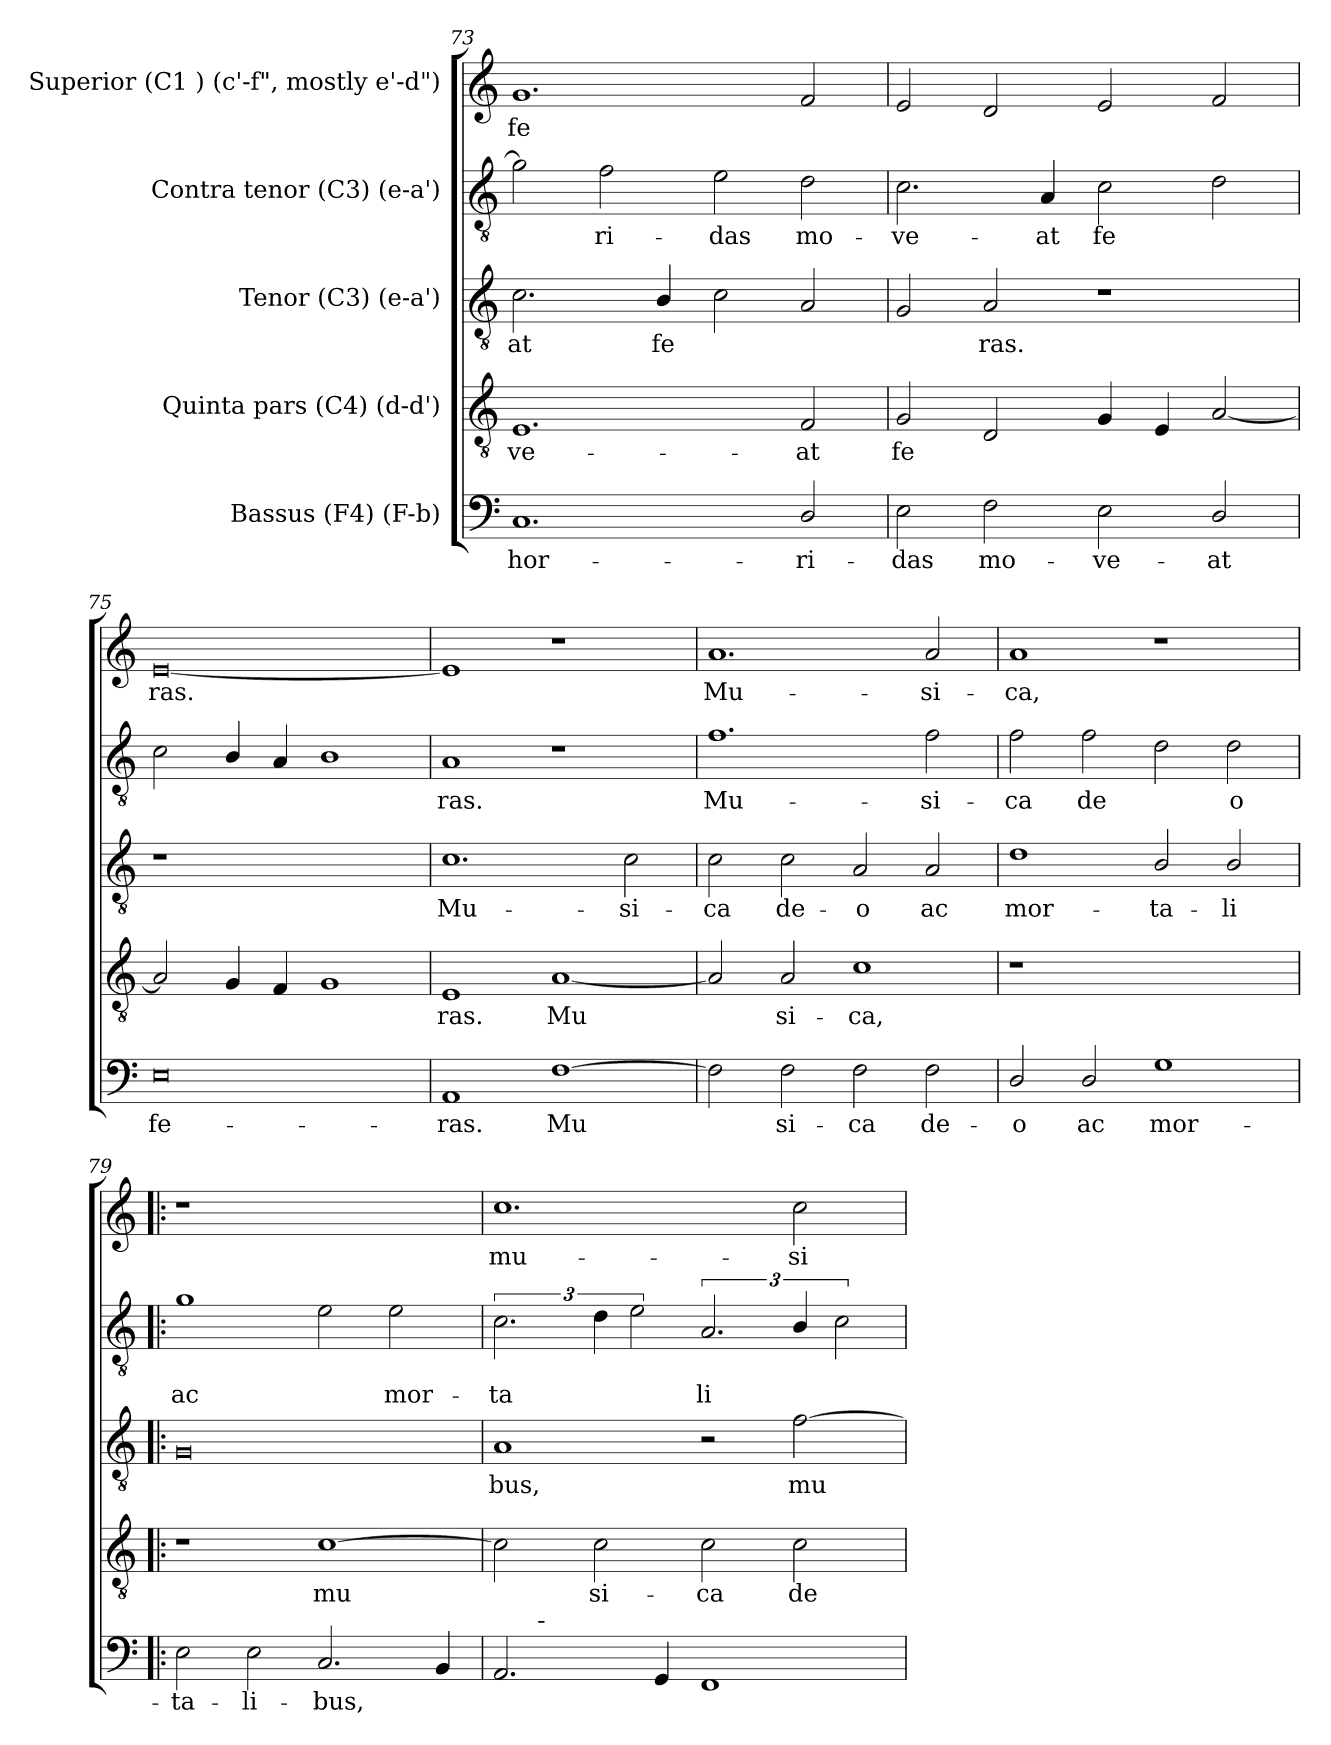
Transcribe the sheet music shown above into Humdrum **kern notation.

**kern	**text	**kern	**text	**kern	**text	**kern	**text	**text	**kern	**text
*part5	*part5	*part4	*part4	*part3	*part3	*part2	*part2	*part2	*part1	*part1
*staff5	*staff5	*staff4	*staff4	*staff3	*staff3	*staff2	*staff2	*staff2	*staff1	*staff1
*I"Bassus (F4)  (F-b)	*	*I"Quinta pars (C4)  (d-d')	*	*I"Tenor (C3)  (e-a')	*	*I"Contra tenor (C3)  (e-a')	*	*	*I"Superior (C1 )  (c'-f", mostly e'-d")	*
*clefF4	*	*clefGv2	*	*clefGv2	*	*clefGv2	*	*	*clefG2	*
*k[]	*	*k[]	*	*k[]	*	*k[]	*	*	*k[]	*
*C:	*	*C:	*	*C:	*	*C:	*	*	*C:	*
=73	=73	=73	=73	=73	=73	=73	=73	=73	=73	=73
!	!LO:LY:b:cj	!	!LO:LY:b:cj	!	!LO:LY:b:cj	!	!LO:LY:b:cj	!	!	!LO:LY:b:cj
1.C	hor-	1.E	-ve-	2.c\	-at	2g\]	--	.	1.g	fe-
!	!	!	!	!	!	!	!LO:LY:b:cj	!	!	!
.	.	.	.	.	.	2f\	-ri-	.	.	.
!	!	!	!	!	!LO:LY:b:cj	!	!	!	!	!
.	.	.	.	4B/	fe-	.	.	.	.	.
!	!	!	!	!	!LO:LY:b:cj	!	!LO:LY:b:cj	!	!	!
.	.	.	.	2c\	--	2e\	-das	.	.	.
!	!LO:LY:b:cj	!	!LO:LY:b:cj	!	!LO:LY:b:cj	!	!LO:LY:b:cj	!	!	!LO:LY:b:cj
2D/	-ri-	2F/	-at	2A/	--	2d\	mo-	.	2f/	--
=74	=74	=74	=74	=74	=74	=74	=74	=74	=74	=74
!	!LO:LY:b:cj	!	!LO:LY:b:cj	!	!LO:LY:b:cj	!	!LO:LY:b:cj	!	!	!LO:LY:b:cj
2E\	-das	2G/	fe-	2G/	--	2.c\	-ve-	.	2e/	--
!	!LO:LY:b:cj	!	!LO:LY:b:cj	!	!LO:LY:b:cj	!	!	!	!	!LO:LY:b:cj
2F\	mo-	2D/	--	2A/	-ras.	.	.	.	2d/	--
!	!	!	!	!	!	!	!LO:LY:b:cj	!	!	!
.	.	.	.	.	.	4A/	-at	.	.	.
!	!LO:LY:b:cj	!	!LO:LY:b:cj	!	!	!	!LO:LY:b:cj	!	!	!LO:LY:b:cj
2E\	-ve-	4G/	--	1r	.	2c\	fe-	.	2e/	--
!	!	!	!LO:LY:b:cj	!	!	!	!	!	!	!
.	.	4E/	--	.	.	.	.	.	.	.
!	!LO:LY:b:cj	!	!LO:LY:b:cj	!	!	!	!LO:LY:b:cj	!	!	!LO:LY:b:cj
2D/	-at	[<2A/	--	.	.	2d\	--	.	2f/	--
=75	=75	=75	=75	=75	=75	=75	=75	=75	=75	=75
!	!LO:LY:b:cj	!	!LO:LY:b:cj	!	!	!	!LO:LY:b:cj	!	!	!LO:LY:b:cj
0E	fe-	2A/]	--	1r	.	2c\	--	.	[>0e	-ras.
!	!	!	!LO:LY:b:cj	!	!	!	!LO:LY:b:cj	!	!	!
.	.	4G/	--	.	.	4B/	--	.	.	.
!	!	!	!LO:LY:b:cj	!	!	!	!LO:LY:b:cj	!	!	!
.	.	4F/	--	.	.	4A/	--	.	.	.
!	!	!	!LO:LY:b:cj	!	!	!	!LO:LY:b:cj	!	!	!
.	.	1G	--	1ryy	.	1B	--	.	.	.
!!LO:PB:g=z
=76	=76	=76	=76	=76	=76	=76	=76	=76	=76	=76
!	!LO:LY:b:cj	!	!LO:LY:b:cj	!	!LO:LY:b:cj	!	!LO:LY:b:cj	!	!	!LO:LY:b:cj
1AA	-ras.	1E	-ras.	1.c	Mu-	1A	-ras.	.	1e]	.
!	!LO:LY:b:cj	!	!LO:LY:b:cj	!	!	!	!	!	!	!
[>1F	Mu-	[<1A	Mu-	.	.	1r	.	.	1r	.
!	!	!	!	!	!LO:LY:b:cj	!	!	!	!	!
.	.	.	.	2c\	-si-	.	.	.	.	.
=77	=77	=77	=77	=77	=77	=77	=77	=77	=77	=77
!	!LO:LY:b:cj	!	!LO:LY:b:cj	!	!LO:LY:b:cj	!	!LO:LY:b:cj	!	!	!LO:LY:b:cj
2F\]	--	2A/]	--	2c\	-ca	1.f	Mu-	.	1.a	Mu-
!	!LO:LY:b:cj	!	!LO:LY:b:cj	!	!LO:LY:b:cj	!	!	!	!	!
2F\	-si-	2A/	-si-	2c\	de-	.	.	.	.	.
!	!LO:LY:b:cj	!	!LO:LY:b:cj	!	!LO:LY:b:cj	!	!	!	!	!
2F\	-ca	1c	-ca,	2A/	-o	.	.	.	.	.
!	!LO:LY:b:cj	!	!	!	!LO:LY:b:cj	!	!LO:LY:b:cj	!	!	!LO:LY:b:cj
2F\	de-	.	.	2A/	ac	2f\	-si-	.	2a/	-si-
=78	=78	=78	=78	=78	=78	=78	=78	=78	=78	=78
!	!LO:LY:b:cj	!	!	!	!LO:LY:b:cj	!	!LO:LY:b:cj	!	!	!LO:LY:b:cj
2D/	-o	1r	.	1d	mor-	2f\	-ca	.	1a	-ca,
!	!LO:LY:b:cj	!	!	!	!	!	!LO:LY:b:cj	!	!	!
2D/	ac	.	.	.	.	2f\	de-	.	.	.
!	!LO:LY:b:cj	!	!	!	!LO:LY:b:cj	!	!LO:LY:b:cj	!	!	!
1G	mor-	1ryy	.	2B/	-ta-	2d\	--	.	1r	.
!	!	!	!	!	!LO:LY:b:cj	!	!LO:LY:b:cj	!	!	!
.	.	.	.	2B/	-li-	2d\	-o	.	.	.
=79!|:	=79!|:	=79!|:	=79!|:	=79!|:	=79!|:	=79!|:	=79!|:	=79!|:	=79!|:	=79!|:
!	!LO:LY:b:cj	!	!	!	!LO:LY:b:cj	!	!LO:LY:b:cj	!LO:LY:b:cj	!	!
2E\	-ta-	1r	.	0G	--	1g	.	ac	1r	.
!	!LO:LY:b:cj	!	!	!	!	!	!	!	!	!
2E\	-li-	.	.	.	.	.	.	.	.	.
!	!LO:LY:b:cj	!	!LO:LY:b:cj	!	!	!	!LO:LY:b:cj	!LO:LY:b:cj	!	!
2.C/	-bus,	[<1c	mu-	.	.	2e\	.	.	1ryy	.
!	!	!	!	!	!	!	!LO:LY:b:cj	!LO:LY:b:cj	!	!
.	.	.	.	.	.	2e\	.	mor-	.	.
!	!LO:LY:b:cj	!	!	!	!	!	!	!	!	!
4BB/	.	.	.	.	.	.	.	.	.	.
!!LO:LB:g=z
=80	=80	=80	=80	=80	=80	=80	=80	=80	=80	=80
!	!LO:LY:b:cj	!	!LO:LY:b:cj	!	!LO:LY:b:cj	!	!LO:LY:b:cj	!LO:LY:b:cj	!	!LO:LY:b:cj
*^	*	*	*	*	*	*	*	*	*	*
2.AA/	8ryy	.	2c\]	--	1A	-bus,	3.c\	-	ta-	1.cc	mu-
.	32ryy	.	.	.	.	.	.	.	.	.	.
!	!LO:TX:a:t=-	!	!	!	!	!	!	!	!	!	!
.	1ryy	.	.	.	.	.	.	.	.	.	.
!	!	!	!	!LO:LY:b:cj	!	!	!	!LO:LY:b:cj	!LO:LY:b:cj	!	!
.	.	.	2c\	-si-	.	.	6d\	-	-	.	.
!	!	!	!	!	!	!	!	!LO:LY:b:cj	!LO:LY:b:cj	!	!
.	.	.	.	.	.	.	3e\	-	-	.	.
!	!	!LO:LY:b:cj	!	!	!	!	!	!	!	!	!
4GG/	.	.	.	.	.	.	.	.	.	.	.
!	!	!LO:LY:b:cj	!	!LO:LY:b:cj	!	!	!	!LO:LY:b:cj	!LO:LY:b:cj	!	!
1FF	.	.	2c\	-ca	2r	.	3.A/	-	li-	.	.
.	2ryy	.	.	.	.	.	.	.	.	.	.
!	!	!	!	!LO:LY:b:cj	!	!LO:LY:b:cj	!	!LO:LY:b:cj	!LO:LY:b:cj	!	!LO:LY:b:cj
.	.	.	2c\	de-	[>2f\	mu-	6B/	-	-	2cc\	-si-
.	4ryy	.	.	.	.	.	.	.	.	.	.
!	!	!	!	!	!	!	!	!LO:LY:b:cj	!LO:LY:b:cj	!	!
.	.	.	.	.	.	.	3c\	-	-	.	.
.	16.ryy	.	.	.	.	.	.	.	.	.	.
*v	*v	*	*	*	*	*	*	*	*	*	*
=	=	=	=	=	=	=	=	=	=	=
*-	*-	*-	*-	*-	*-	*-	*-	*-	*-	*-
